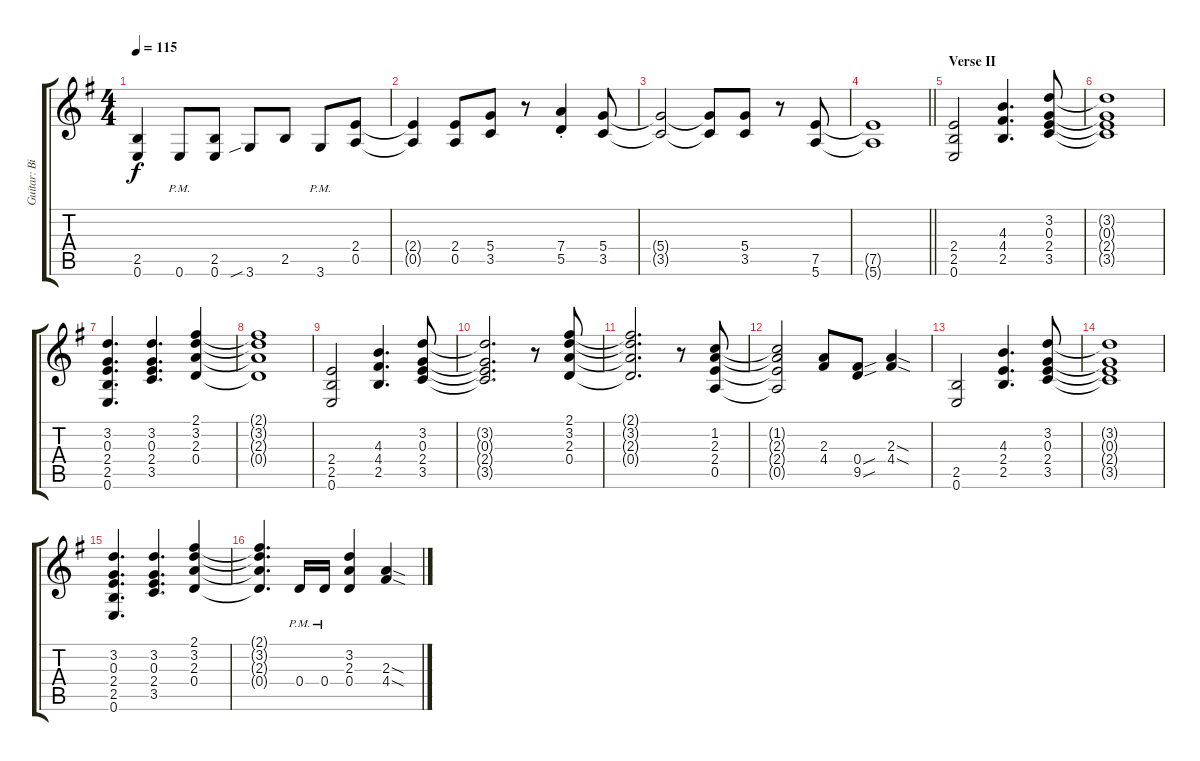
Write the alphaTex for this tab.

\track ("Guitar: Billy" "Guitar: Bi") {instrument distortionguitar}
\staff {score tabs}
\tuning (E4 B3 G3 D3 A2 E2) {hide}
\ts (4 4)
\tempo 115
\clef g2
\ks g
(2.5 0.6).4{dy f} 0.6{pm}.8 (2.5 0.6).8 3.6{sib}.8 2.5.8 3.6{pm}.8 (2.4 0.5).8 |
(2.4{t} 0.5{t}).4 (2.4 0.5).8 (5.4 3.5).8 r.8 (7.4{st} 5.5{st}).4 (5.4 3.5).8 |
(5.4{t} 3.5{t}).2 (5.4{t} 3.5{t}).8 (5.4 3.5).8 r.8 (7.5 5.6).8 |
\barLineRight lightlight
(7.5{t} 5.6{t}).1 |
\section ("" "Verse II")
(2.4 2.5 0.6).2 (4.3 4.4 2.5).4{d} (3.2 0.3 2.4 3.5).8 |
(3.2{t} 0.3{t} 2.4{t} 3.5{t}).1 |
(3.2 0.3 2.4 2.5 0.6).4{d} (3.2 0.3 2.4 3.5).4{d} (2.1 3.2 2.3 0.4).4 |
(2.1{t} 3.2{t} 2.3{t} 0.4{t}).1 |
(2.4 2.5 0.6).2 (4.3 4.4 2.5).4{d} (3.2 0.3 2.4 3.5).8 |
(3.2{t} 0.3{t} 2.4{t} 3.5{t}).2{d} r.8 (2.1 3.2 2.3 0.4).8 |
(2.1{t} 3.2{t} 2.3{t} 0.4{t}).2{d} r.8 (1.2 2.3 2.4 0.5).8 |
(1.2{t} 2.3{t} 2.4{t} 0.5{t}).2 (2.3 4.4).8 (0.4{sou} 9.5{sou}).8 (2.3{sod} 4.4{sod}).4 |
(2.5 0.6).2 (4.3 2.4 2.5).4{d} (3.2 0.3 2.4 3.5).8 |
(3.2{t} 0.3{t} 2.4{t} 3.5{t}).1 |
(3.2 0.3 2.4 2.5 0.6).4{d} (3.2 0.3 2.4 3.5).4{d} (2.1 3.2 2.3 0.4).4 |
(2.1{t} 3.2{t} 2.3{t} 0.4{t}).4{d} 0.4{pm}.16 0.4{pm}.16 (3.2 2.3 0.4).4 (2.3{sod} 4.4{sod}).4
